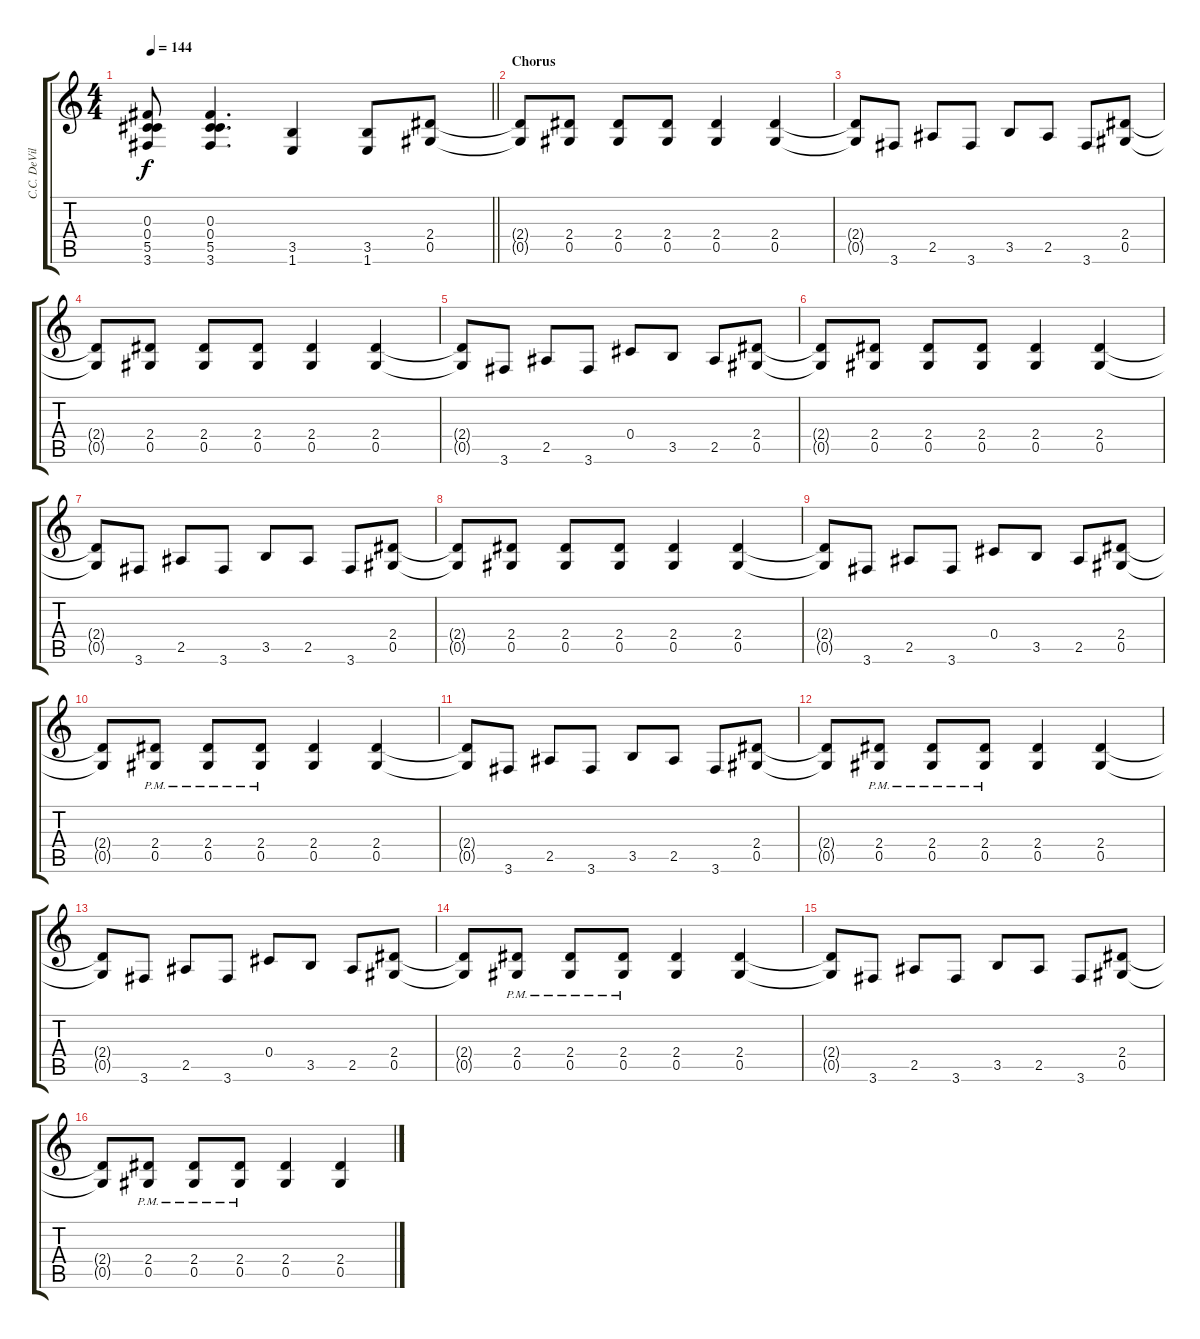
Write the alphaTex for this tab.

\track ("C.C. DeVille - Rhytm Guitar I" "C.C. DeVil") {instrument distortionguitar}
\staff {score tabs}
\tuning (Eb4 Bb3 Gb3 Db3 Ab2 Eb2) {hide}
\ts (4 4)
\tempo 144
\clef g2
\barLineRight lightlight
\ks c
(0.3{t} 0.4{t} 5.5{t} 3.6{t}).8{dy f} (0.3 0.4 5.5 3.6).4{d} (3.5 1.6).4 (3.5 1.6).8 (2.4 0.5).8 |
\section ("" "Chorus")
(2.4{t} 0.5{t}).8 (2.4 0.5).8 (2.4 0.5).8 (2.4 0.5).8 (2.4 0.5).4 (2.4 0.5).4 |
(2.4{t} 0.5{t}).8 3.6.8 2.5.8 3.6.8 3.5.8 2.5.8 3.6.8 (2.4 0.5).8 |
(2.4{t} 0.5{t}).8 (2.4 0.5).8 (2.4 0.5).8 (2.4 0.5).8 (2.4 0.5).4 (2.4 0.5).4 |
(2.4{t} 0.5{t}).8 3.6.8 2.5.8 3.6.8 0.4.8 3.5.8 2.5.8 (2.4 0.5).8 |
(2.4{t} 0.5{t}).8 (2.4 0.5).8 (2.4 0.5).8 (2.4 0.5).8 (2.4 0.5).4 (2.4 0.5).4 |
(2.4{t} 0.5{t}).8 3.6.8 2.5.8 3.6.8 3.5.8 2.5.8 3.6.8 (2.4 0.5).8 |
(2.4{t} 0.5{t}).8 (2.4 0.5).8 (2.4 0.5).8 (2.4 0.5).8 (2.4 0.5).4 (2.4 0.5).4 |
(2.4{t} 0.5{t}).8 3.6.8 2.5.8 3.6.8 0.4.8 3.5.8 2.5.8 (2.4 0.5).8 |
(2.4{t} 0.5{t}).8 (2.4{pm} 0.5{pm}).8 (2.4{pm} 0.5{pm}).8 (2.4{pm} 0.5{pm}).8 (2.4 0.5).4 (2.4 0.5).4 |
(2.4{t} 0.5{t}).8 3.6.8 2.5.8 3.6.8 3.5.8 2.5.8 3.6.8 (2.4 0.5).8 |
(2.4{t} 0.5{t}).8 (2.4{pm} 0.5{pm}).8 (2.4{pm} 0.5{pm}).8 (2.4{pm} 0.5{pm}).8 (2.4 0.5).4 (2.4 0.5).4 |
(2.4{t} 0.5{t}).8 3.6.8 2.5.8 3.6.8 0.4.8 3.5.8 2.5.8 (2.4 0.5).8 |
(2.4{t} 0.5{t}).8 (2.4{pm} 0.5{pm}).8 (2.4{pm} 0.5{pm}).8 (2.4{pm} 0.5{pm}).8 (2.4 0.5).4 (2.4 0.5).4 |
(2.4{t} 0.5{t}).8 3.6.8 2.5.8 3.6.8 3.5.8 2.5.8 3.6.8 (2.4 0.5).8 |
(2.4{t} 0.5{t}).8 (2.4{pm} 0.5{pm}).8 (2.4{pm} 0.5{pm}).8 (2.4{pm} 0.5{pm}).8 (2.4 0.5).4 (2.4 0.5).4
